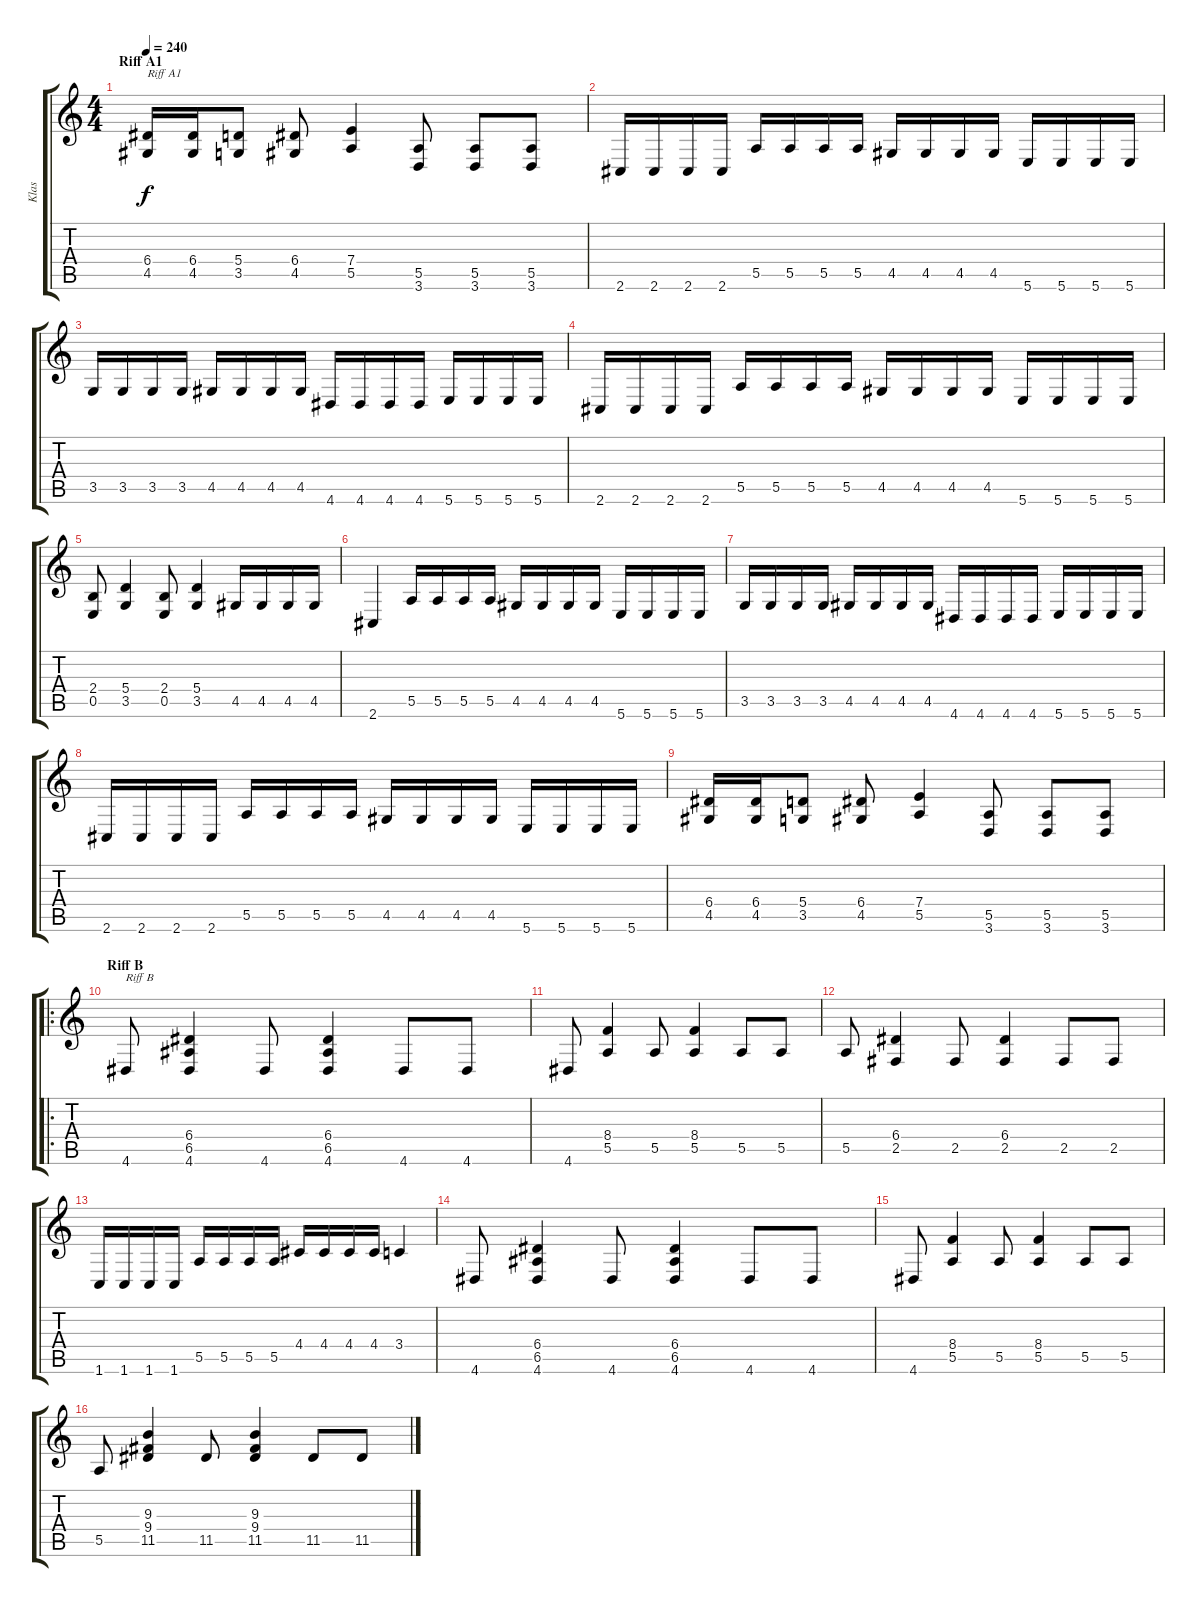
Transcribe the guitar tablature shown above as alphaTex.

\track ("Klas" "Klas") {instrument distortionguitar}
\staff {score tabs}
\tuning (B3 Gb3 D3 A2 E2 B1) {hide}
\ts (4 4)
\section ("" "Riff A1")
\tempo 240
\clef g2
\ks c
(6.4 4.5).16{txt "Riff A1" dy f instrument distortionguitar} (6.4 4.5).16 (5.4 3.5).8 (6.4 4.5).8 (7.4 5.5).4 (5.5 3.6).8 (5.5 3.6).8 (5.5 3.6).8 |
2.6.16 2.6.16 2.6.16 2.6.16 5.5.16 5.5.16 5.5.16 5.5.16 4.5.16 4.5.16 4.5.16 4.5.16 5.6.16 5.6.16 5.6.16 5.6.16 |
3.5.16 3.5.16 3.5.16 3.5.16 4.5.16 4.5.16 4.5.16 4.5.16 4.6.16 4.6.16 4.6.16 4.6.16 5.6.16 5.6.16 5.6.16 5.6.16 |
2.6.16 2.6.16 2.6.16 2.6.16 5.5.16 5.5.16 5.5.16 5.5.16 4.5.16 4.5.16 4.5.16 4.5.16 5.6.16 5.6.16 5.6.16 5.6.16 |
(2.4 0.5).8 (5.4 3.5).4 (2.4 0.5).8 (5.4 3.5).4 4.5.16 4.5.16 4.5.16 4.5.16 |
2.6.4 5.5.16 5.5.16 5.5.16 5.5.16 4.5.16 4.5.16 4.5.16 4.5.16 5.6.16 5.6.16 5.6.16 5.6.16 |
3.5.16 3.5.16 3.5.16 3.5.16 4.5.16 4.5.16 4.5.16 4.5.16 4.6.16 4.6.16 4.6.16 4.6.16 5.6.16 5.6.16 5.6.16 5.6.16 |
2.6.16 2.6.16 2.6.16 2.6.16 5.5.16 5.5.16 5.5.16 5.5.16 4.5.16 4.5.16 4.5.16 4.5.16 5.6.16 5.6.16 5.6.16 5.6.16 |
(6.4 4.5).16 (6.4 4.5).16 (5.4 3.5).8 (6.4 4.5).8 (7.4 5.5).4 (5.5 3.6).8 (5.5 3.6).8 (5.5 3.6).8 |
\ro
\section ("" "Riff B")
4.6.8{txt "Riff B"} (6.4 6.5 4.6).4 4.6.8 (6.4 6.5 4.6).4 4.6.8 4.6.8 |
4.6.8 (8.4 5.5).4 5.5.8 (8.4 5.5).4 5.5.8 5.5.8 |
5.5.8 (6.4 2.5).4 2.5.8 (6.4 2.5).4 2.5.8 2.5.8 |
1.6.16 1.6.16 1.6.16 1.6.16 5.5.16 5.5.16 5.5.16 5.5.16 4.4.16 4.4.16 4.4.16 4.4.16 3.4.4 |
4.6.8 (6.4 6.5 4.6).4 4.6.8 (6.4 6.5 4.6).4 4.6.8 4.6.8 |
4.6.8 (8.4 5.5).4 5.5.8 (8.4 5.5).4 5.5.8 5.5.8 |
5.5.8 (9.3 9.4 11.5).4 11.5.8 (9.3 9.4 11.5).4 11.5.8 11.5.8
